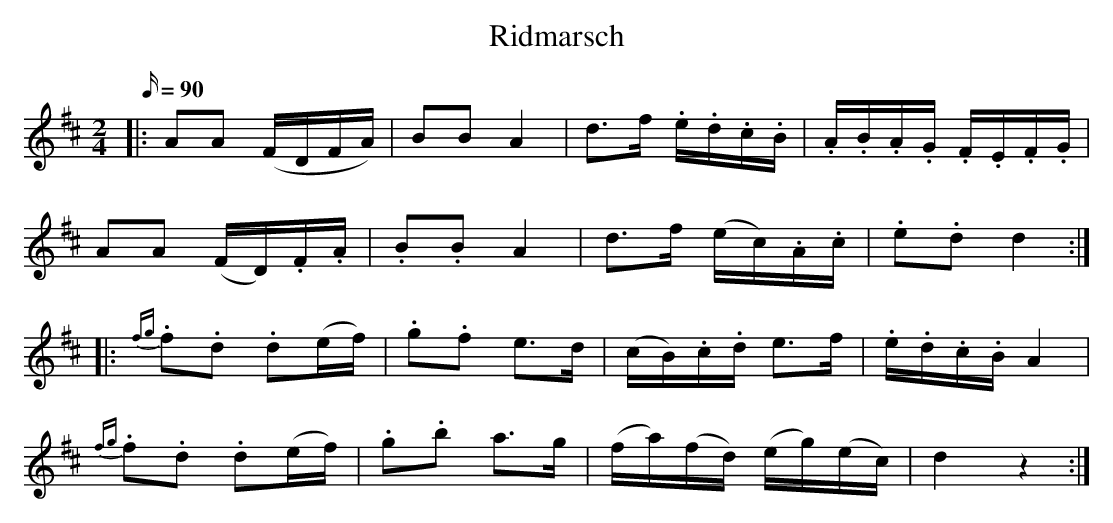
X:1
T: Ridmarsch
M: 2/4
L: 1/16
Q: 90
K: D
V: 1
|: A2A2 (FDFA) | B2B2 A4 | d2>f2 .e.d.c.B | .A.B.A.G .F.E.F.G |
A2A2 (FD).F.A | .B2.B2 A4 | d2>f2 (ec).A.c | .e2.d2 d4 :|
|: {fg}.f2.d2 .d2(ef) | .g2.f2 e2>d2 | (cB).c.d e2>f2 | .e.d.c.B A4 |
{fg}.f2.d2 .d2(ef) | .g2.b2 a2>g2 | (fa)(fd) (eg)(ec) | d4 z4 :|
